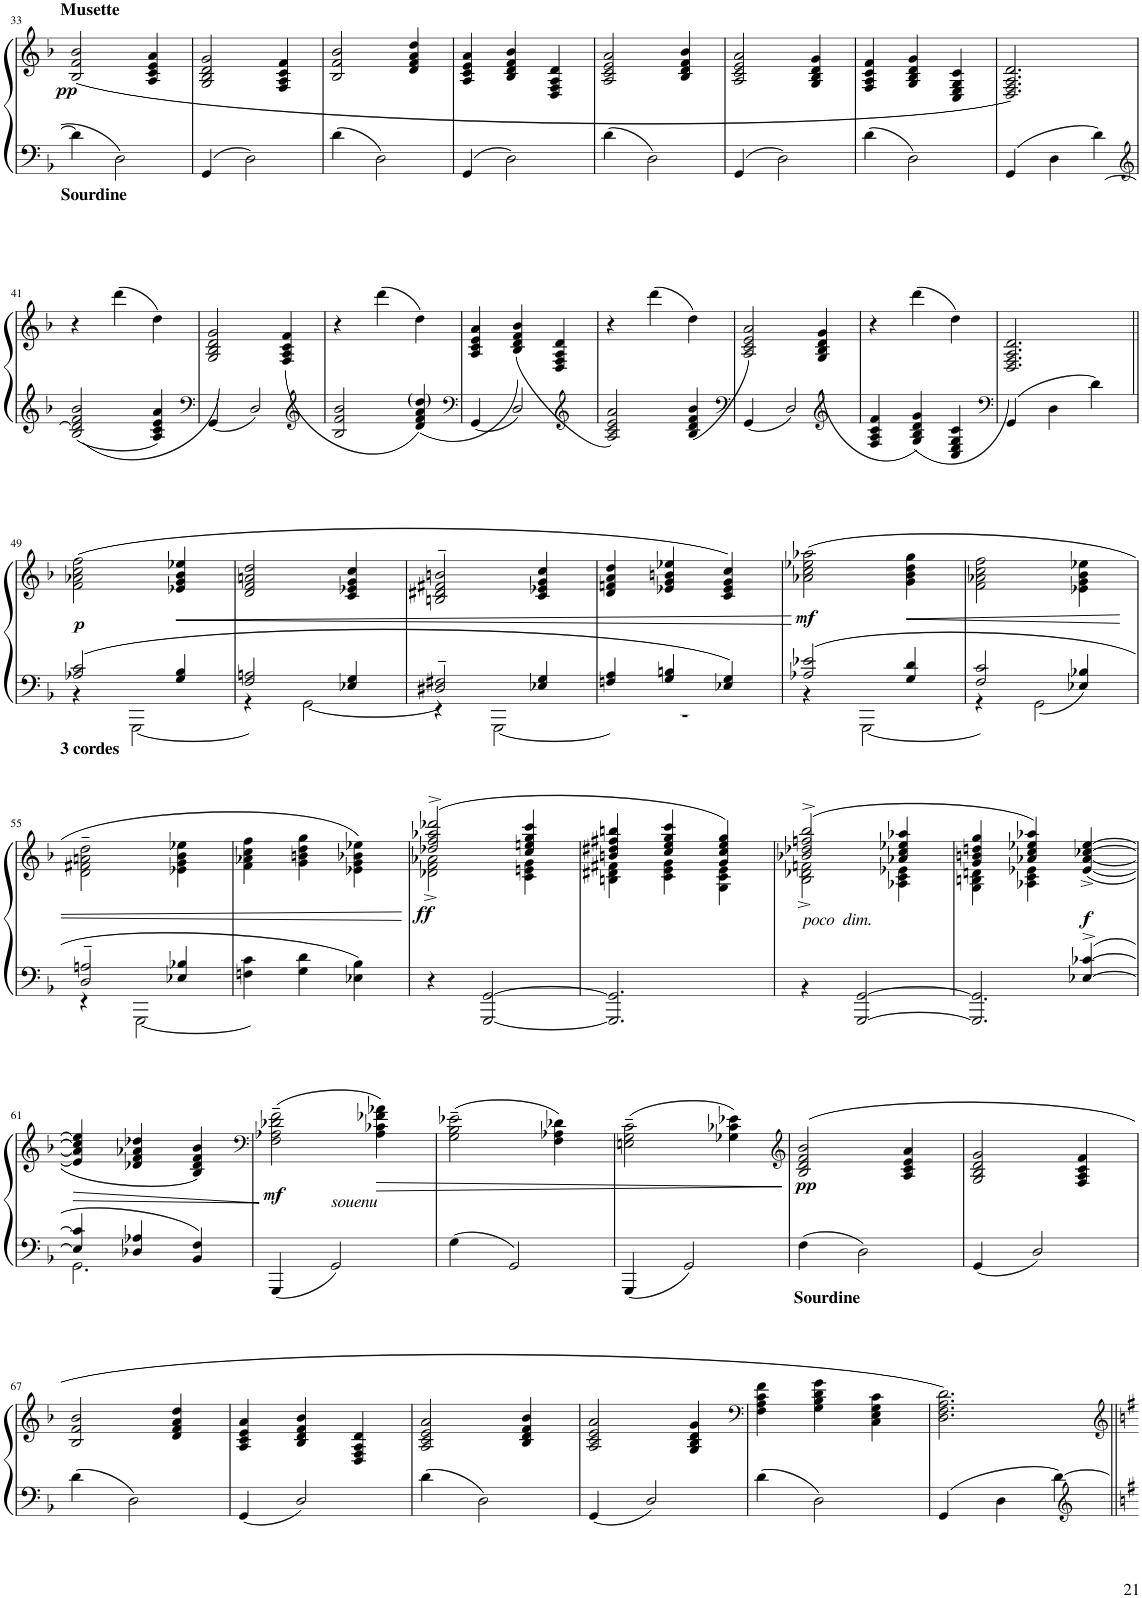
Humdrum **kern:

**kern	**kern	**dynam
*part1	*part1	*part1
*staff2	*staff1	*staff1/2
*I"Piano	*	*
*I'Pno.	*	*
!!LO:PB:g=z
*clefF4	*clefG2	*
*k[b-]	*k[b-]	*
*M3/4	*M3/4	*
=33	=33	=33
!	!LO:TX:a:B:t=Musette	!
!LO:TX:b:B:t=Sourdine	!	!
!	!	!LO:DY:b
4d\]	(2B-/ 2f/ 2b-/	pp
2D\	.	.
.	4A/ 4c/ 4e/ 4a/	.
=34	=34	=34
4GG/	2G/ 2B-/ 2d/ 2g/	.
2D\	.	.
.	4F/ 4A/ 4c/ 4f/	.
=35	=35	=35
4d\	2B-/ 2f/ 2b-/	.
2D\	.	.
.	4d/ 4f/ 4a/ 4dd/	.
=36	=36	=36
4GG/	4A/ 4c/ 4e/ 4a/	.
2D\	4B-/ 4d/ 4f/ 4b-/	.
.	4D/ 4F/ 4A/ 4d/	.
=37	=37	=37
4d\	2A/ 2c/ 2e/ 2a/	.
2D\	.	.
.	4B-/ 4d/ 4f/ 4b-/	.
=38	=38	=38
4GG/	2A/ 2c/ 2e/ 2a/	.
2D\	.	.
.	4G/ 4B-/ 4d/ 4g/	.
=39	=39	=39
4d\	4F/ 4A/ 4c/ 4f/	.
2D\	4G/ 4B-/ 4d/ 4g/	.
.	4C/ 4E/ 4G/ 4c/	.
=40	=40	=40
4GG/	2.D/ 2.F/ 2.A/ 2.d/)	.
4D\	.	.
[4d\	.	.
!!LO:LB:g=z
=41	=41	=41
*clefG2	*	*
(2B-/ 2d/] 2f/ 2b-/	4r	.
.	(4ddd\	.
4A/ 4c/ 4e/ 4a/	4dd\)	.
=42	=42	=42
*clefF4	*	*
4GG/	2G/ 2B-/ 2d/ 2g/)	.
2D/	.	.
.	(4F/ 4A/ 4c/ 4f/	.
=43	=43	=43
*clefG2	*	*
2B-/ 2f/ 2b-/	4r	.
.	(4ddd\	.
!LO:TX:a:B:t=(   )	!	!
(4d/ 4f/ 4a/ 4dd/)	4dd\)	.
=44	=44	=44
*clefF4	*	*
4GG/	4A/ 4c/ 4e/ 4a/	.
2D/	(4B-/ 4d/ 4f/ 4b-/)	.
.	4D/ 4F/ 4A/ 4d/	.
=45	=45	=45
*clefG2	*	*
2A/ 2c/ 2e/ 2a/)	4r	.
.	(4ddd\	.
(4B-/ 4d/ 4f/ 4b-/	4dd\)	.
=46	=46	=46
*clefF4	*	*
4GG/	2A/ 2c/ 2e/ 2a/)	.
2D/	.	.
.	(4G/ 4B-/ 4d/ 4g/	.
=47	=47	=47
*clefG2	*	*
4F/ 4A/ 4c/ 4f/	4r	.
(4G/ 4B-/ 4d/ 4g/)	(4ddd\	.
4C/ 4E/ 4G/ 4c/	4dd\)	.
=48	=48	=48
*clefF4	*	*
4GG/	2.D/ 2.F/ 2.A/ 2.d/)	.
4D\	.	.
4d\	.	.
!!LO:LB:g=z
=49||	=49||	=49||
*^	*	*
!LO:TX:b:B:t=3 cordes	!	!	!
!	!	!	!LO:DY:b
2A-X/ 2c/	4r	(2f\ 2a-X\ 2cc\ 2ff\	p
.	[2GGG\	.	.
!	!	!	!LO:HP:b
4G/ 4B-/	.	4e-X/ 4g/ 4b-/ 4ee-X/	<
=50	=50	=50	=50
*	*^	*	*
2F/ 2An/	4r	4GGG]	2d/ 2f/ 2an/ 2dd/	.
.	[2GG\	2ryy	.	.
4E-X/ 4G/	.	.	4c/ 4e-X/ 4g/ 4cc/	.
=51	=51	=51	=51	=51
2D#X/~ 2F#X/~	4r	4GG]	2Bn/~> 2d#X/~> 2f#X/~> 2bn/~>	.
.	[2GGG\	2ryy	.	.
4E-X/ 4G/	.	.	4c/ 4e-X/ 4g/ 4cc/	.
*	*v	*v	*	*
=52	=52	=52	=52
4Fn/ 4A/	4GGG]	4d/ 4fn/ 4a/ 4dd/	.
4G/ 4Bn/	2ryy	4e-X/ 4g/ 4bn/ 4ee-X/	.
4E-X/ 4G/	.	4c/ 4e-/ 4g/ 4cc/)	.
=53	=53	=53	=53
!	!	!	!LO:DY:b
2A-X/ 2e-X/	4r	(2a-X\ 2cc\ 2ee-X\ 2aa-X\	mf
.	[2GGG\	.	.
!	!	!	!LO:HP:b
4G/ 4d/	.	4g\ 4b-\ 4dd\ 4gg\	<
=54	=54	=54	=54
*	*^	*	*
2F/ 2c/	4r	4GGG]	2f\ 2a-X\ 2cc\ 2ff\	.
.	[2GG\	2ryy	.	.
4E-X/ 4B-X/	.	.	4e-X\ 4g\ 4b-\ 4ee-X\	.
!!LO:LB:g=z
=55	=55	=55	=55	=55
2D/~ 2An/~	4r	4GG]	2d\~ 2f#X\~ 2an\~ 2dd\~	.
.	[2GGG\	2ryy	.	.
4E-X/ 4B-X/	.	.	4e-X\ 4g\ 4b-\ 4ee-X\	.
*	*v	*v	*	*
=56	=56	=56	=56
4Fn\ 4c\	4GGG]	4f\ 4a-X\ 4cc\ 4ff\	.
4G\ 4d\	2ryy	4g\ 4bn\ 4dd\ 4gg\	.
4E-X\ 4B-\	.	4e-X\ 4g\ 4b-X\ 4ee-X\)	.
*v	*v	*	*
.	.	[
=57	=57	=57
*	*^	*
!	!	!	!LO:DY:b
4r	(2dd-X/^ 2ff/^ 2aa-X/^ 2ddd-X/^	2d-X\^ 2f\^ 2a-X\^	ff
[2GGG/ [2GG/	.	.	.
.	4cc/ 4een/ 4gg/ 4ccc/	4c\ 4en\ 4g\	.
=58	=58	=58	=58
2.GGG/] 2.GG/]	4bn/ 4dd#X/ 4ff#X/ 4bbn/	4Bn\ 4d#X\ 4f#X\	.
.	4cc/ 4ee/ 4gg/ 4ccc/	4c\ 4e\ 4g\	.
.	4g/ 4cc/ 4ee/ 4gg/)	4G\ 4c\ 4e\	.
=59	=59	=59	=59
*^	*	*	*
!	!	!LO:TX:b:i:t=poco  dim.	!	!
2.ryy	4r	(2b-X/^ 2dd-X/^ 2ffn/^ 2bb-/^	2B-\^ 2d-X\^ 2fn\^	.
.	[2GGG/ [2GG/	.	.	.
.	.	4a-X/ 4cc/ 4ee-X/ 4aa-X/	4A-X\ 4c\ 4e-X\	.
=60	=60	=60	=60	=60
2ryy	2.GGG/] 2.GG/]	4g/ 4bn/ 4ddn/ 4gg/	4G\ 4Bn\ 4dn\	.
.	.	4a-X/ 4cc/ 4ee-X/ 4aa-X/)	4A-X\ 4c\ 4e-X\	.
!	!	!	!	!LO:DY:b
[4E-X/^ [4c-X/^	.	([4e-/^ [4a-/^ [4cc-X/^ [4ee-/^	4ryy	f
!!LO:LB:g=z
=61	=61	=61	=61	=61
!	!	!	!	!LO:HP:b
*	*	*v	*v	*
4E-/] 4c-/]	2.GG\	4e-/] 4a-/] 4cc-/] 4ee-/]	>
4D-X/ 4A-X/	.	4d-X/ 4f/ 4a-X/ 4dd-X/	.
4BB-/ 4F/	.	4B-/ 4d-/ 4f/ 4b-/)	.
*v	*v	*	*
.	.	[
=62	=62	=62
*	*clefF4	*
!	!	!LO:DY:b
4GGG/	(2F\~ 2A-X\~ 2d-X\~ 2f\~	mf
!LO:TX:a:i:t=souenu	!	!
2GG/	.	.
.	4A-\ 4c-X\ 4f-X\ 4a-X\)	.
=63	=63	=63
4G\	(2G\~ 2B-\~ 2e-X\~	.
2GG/	.	.
.	4F\ 4A-X\ 4d-X\)	.
=64	=64	=64
4GGG/	(2En\~ 2G\~ 2c\~	.
2GG/	.	.
.	4G-X\ 4c-X\ 4e-X\)	.
.	.	]
=65	=65	=65
*	*clefG2	*
!LO:TX:b:B:t=Sourdine	!	!
!	!	!LO:DY:b
4F\	(2B-/ 2d/ 2f/ 2b-/	pp
2D\	.	.
.	4A/ 4c/ 4e/ 4a/	.
=66	=66	=66
4GG/	2G/ 2B-/ 2d/ 2g/	.
2D/	.	.
.	4F/ 4A/ 4c/ 4f/	.
!!LO:LB:g=z
=67	=67	=67
4d\	2B-/ 2f/ 2b-/	.
2D\	.	.
.	4d/ 4f/ 4a/ 4dd/	.
=68	=68	=68
4GG/	4A/ 4c/ 4e/ 4a/	.
2D/	4B-/ 4d/ 4f/ 4b-/	.
.	4D/ 4F/ 4A/ 4d/	.
=69	=69	=69
4d\	2A/ 2c/ 2e/ 2a/	.
2D\	.	.
.	4B-/ 4d/ 4f/ 4b-/	.
=70	=70	=70
4GG/	2A/ 2c/ 2e/ 2a/	.
2D/	.	.
.	4G/ 4B-/ 4d/ 4g/	.
=71	=71	=71
*	*clefF4	*
4d\	4F\ 4A\ 4c\ 4f\	.
2D\	4G\ 4B-\ 4d\ 4g\	.
.	4C\ 4E\ 4G\ 4c\	.
=72	=72	=72
4GG/	2.D\ 2.F\ 2.A\ 2.d\)	.
4D\	.	.
[4d\	.	.
=||	=||	=||
*-	*-	*-
